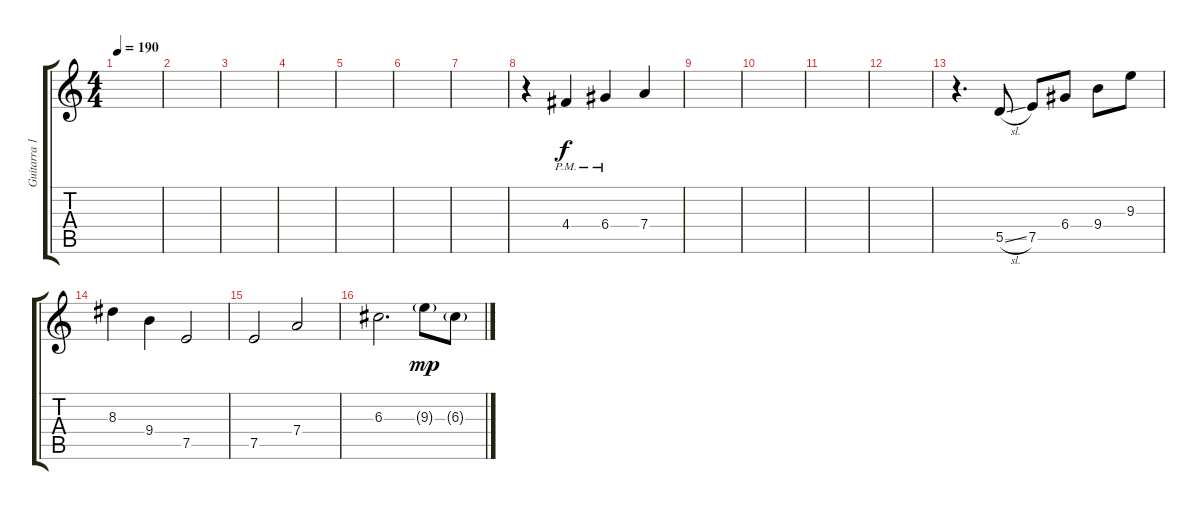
\track ("Guitarra 1" "Guitarra 1") {instrument overdrivenguitar}
\staff {score tabs}
\tuning (E4 B3 G3 D3 A2 E2) {hide}
\ts (4 4)
\tempo 190
\clef g2
\ks c
|
|
|
|
|
|
|
r.4 4.4{pm}.4 6.4{pm}.4 7.4.4 |
|
|
|
|
r.4{d} 5.5{sl}.8 7.5.8 6.4.8 9.4.8 9.3.8 |
8.3.4 9.4.4 7.5.2 |
7.5.2 7.4.2 |
6.3.2{d} 9.3{g}.8{dy mp} 6.3{g}.8
